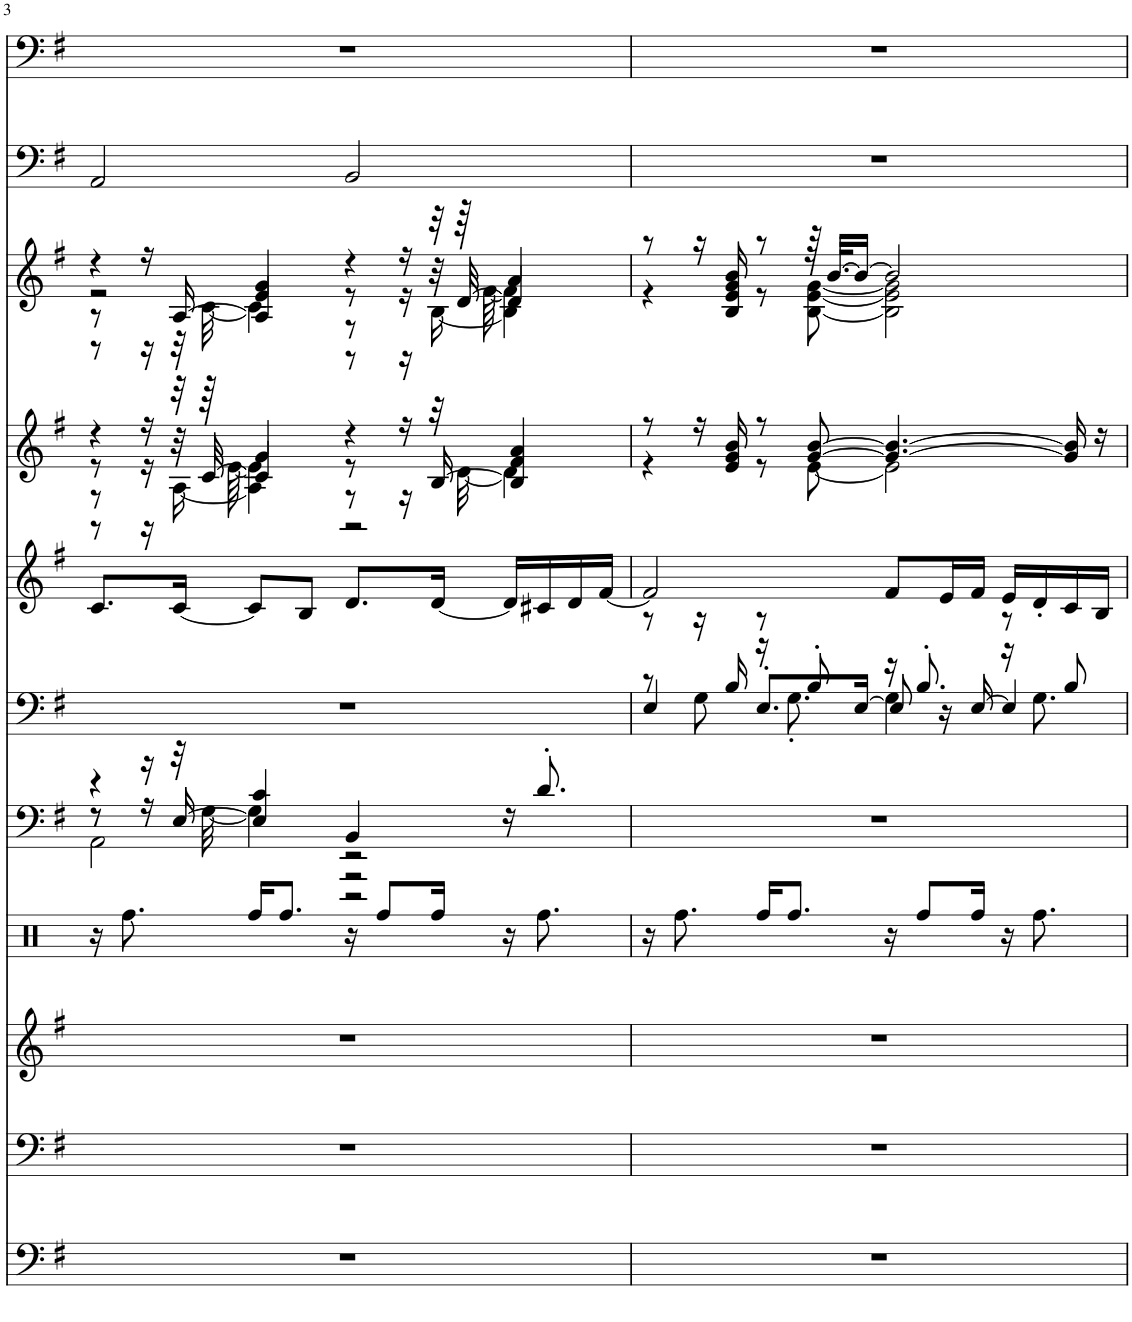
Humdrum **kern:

**kern	**kern	**kern	**kern	**kern	**kern	**kern	**kern	**kern	**kern	**kern
*part11	*part10	*part9	*part8	*part7	*part6	*part5	*part4	*part3	*part2	*part1
*staff11	*staff10	*staff9	*staff8	*staff7	*staff6	*staff5	*staff4	*staff3	*staff2	*staff1
*I"Fretless Bass	*I"Synth Voice	*I"Rev. Cymbal	*I"Percussion	*I"Nylon Gtr.	*I"Nylon Gtr.	*I"Nylon Gtr.	*I"Nylon Gtr.	*I"E.Piano 2	*I"Fretless Bass	*I"Synth Bass 2, 1546DENO
*	*I'V	*	*	*	*	*	*	*I'E.Pno	*	*
!!LO:PB:g=z
*clefF4	*clefF4	*clefG2	*clefX	*clefF4	*clefF4	*clefG2	*clefG2	*clefG2	*clefF4	*clefF4
*k[f#]	*k[f#]	*k[f#]	*k[]	*k[f#]	*k[f#]	*k[f#]	*k[f#]	*k[f#]	*k[f#]	*k[f#]
*M4/4	*M4/4	*M4/4	*M4/4	*M4/4	*M4/4	*M4/4	*M4/4	*M4/4	*M4/4	*M4/4
=3	=3	=3	=3	=3	=3	=3	=3	=3	=3	=3
*	*	*	*	*^	*	*	*^	*^	*	*
*	*	*	*	*	*^	*	*	*	*^	*	*^	*	*
*	*	*	*	*	*	*^	*	*	*	*	*^	*	*	*^	*	*
1r	1r	1r	16r	4r	8r	8r	2AA\	1r	8.c/L	4r	8r	8r	8r	4r	2r	8r	8r	2AA/	1r
.	.	.	8.Rff\	.	.	.	.	.	.	.	.	.	.	.	.	.	.	.	.
.	.	.	.	.	16r	16r	.	.	.	.	16r	16r	16r	.	.	16r	16r	.	.
.	.	.	.	.	32r	[16E/	.	.	[16c/Jk	.	32r	32r	[16A\	.	.	[16A/	32r	.	.
.	.	.	.	.	[32G\	.	.	.	.	.	64r	[32c/	.	.	.	.	[32c\	.	.
.	.	.	.	.	.	.	.	.	.	.	[64e\	.	.	.	.	.	.	.	.
.	.	.	16Rff/KL	4c/	4G\]	4E/]	.	.	8c/L]	4g/	4e\]	4c/]	4A\]	4e/ 4g/	.	4A/]	4c\]	.	.
.	.	.	8.Rff/J	.	.	.	.	.	.	.	.	.	.	.	.	.	.	.	.
.	.	.	.	.	.	.	.	.	8B/J	.	.	.	.	.	.	.	.	.	.
.	.	.	16r	4BB/	2r	2r	2r	.	8.d/L	4r	8r	8r	2r	4r	8r	8r	8r	2BB/	.
.	.	.	8Rff/L	.	.	.	.	.	.	.	.	.	.	.	.	.	.	.	.
.	.	.	.	.	.	.	.	.	.	.	16r	16r	.	.	16r	16r	16r	.	.
.	.	.	16Rff/Jk	.	.	.	.	.	[16d/Jk	.	32r	[16B/	.	.	32r	32r	[16B\	.	.
.	.	.	.	.	.	.	.	.	.	.	[32d\	.	.	.	64r	[32d/	.	.	.
.	.	.	.	.	.	.	.	.	.	.	.	.	.	.	[64f#\	.	.	.	.
.	.	.	16r	16r	.	.	.	.	16d/LL]	4f#/ 4a/	4d\]	4B/]	.	4a/	4f#\]	4d/]	4B\]	.	.
.	.	.	8.Rff\	8.d'/	.	.	.	.	16c#X/	.	.	.	.	.	.	.	.	.	.
.	.	.	.	.	.	.	.	.	16d/	.	.	.	.	.	.	.	.	.	.
.	.	.	.	.	.	.	.	.	[16f#/JJ	.	.	.	.	.	.	.	.	.	.
*	*	*	*	*	*	*	*	*	*	*	*v	*v	*v	*	*	*	*	*	*
*	*	*	*	*v	*v	*v	*v	*	*	*	*	*	*v	*v	*v	*	*
=4	=4	=4	=4	=4	=4	=4	=4	=4	=4	=4	=4	=4
*	*	*	*	*	*^	*	*	*	*	*	*	*
*	*	*	*	*	*	*^	*	*	*	*	*	*	*
1r	1r	1r	16r	1r	8r	8r	4E/	2f#/]	8r	4r	8r	4r	1r	1r
.	.	.	8.Rff\	.	.	.	.	.	.	.	.	.	.	.
.	.	.	.	.	16r	8G\	.	.	16r	.	16r	.	.	.
.	.	.	.	.	16B/	.	.	.	16e/ 16g/ 16b/	.	16B/ 16e/ 16g/ 16b/	.	.	.
.	.	.	16Rff/KL	.	8r	16r	8.E'/L	.	8r	8r	8r	8r	.	.
.	.	.	8.Rff/J	.	.	8.G'\	.	.	.	.	.	.	.	.
.	.	.	.	.	8B'/	.	.	.	[8g/ [8b/	[8e\	64r	[8B\ [8e\ [8g\	.	.
.	.	.	.	.	.	.	.	.	.	.	[32.b/KLL	.	.	.
.	.	.	.	.	.	.	[16E/Jk	.	.	.	16b/JJ_	.	.	.
.	.	.	16r	.	16r	4G\	8E/]	8f#/L	4.g/_ 4.b/_	2e\]	2b/]	2B\] 2e\] 2g\]	.	.
.	.	.	8Rff/L	.	8.B'/	.	.	.	.	.	.	.	.	.
.	.	.	.	.	.	.	16r	16e/L	.	.	.	.	.	.
.	.	.	16Rff/Jk	.	.	.	[16E/	16f#/JJ	.	.	.	.	.	.
.	.	.	16r	.	8r	16r	4E/]	16e/LL	.	.	.	.	.	.
.	.	.	8.Rff\	.	.	8.G\	.	16d'/	.	.	.	.	.	.
.	.	.	.	.	8B/	.	.	16c/	16g/] 16b/]	.	.	.	.	.
.	.	.	.	.	.	.	.	16B/JJ	16r	.	.	.	.	.
*	*	*	*	*	*	*	*	*	*v	*v	*	*	*	*
*	*	*	*	*	*v	*v	*v	*	*	*v	*v	*	*
=	=	=	=	=	=	=	=	=	=	=
*-	*-	*-	*-	*-	*-	*-	*-	*-	*-	*-
